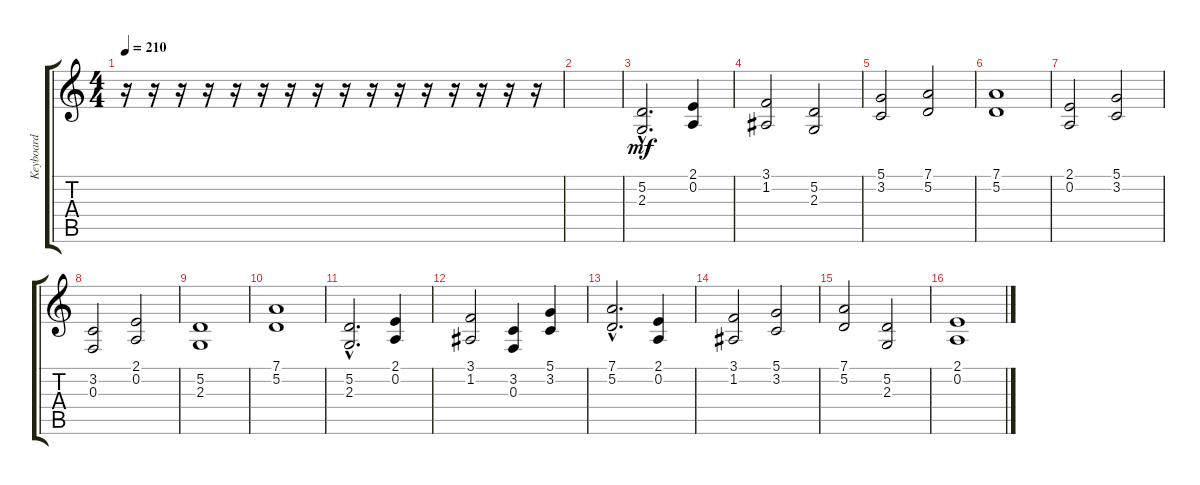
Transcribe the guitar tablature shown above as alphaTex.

\track ("Keyboard" "Keyboard") {instrument stringensemble1}
\staff {score tabs}
\tuning (D4 A3 F3 C3 G2 D2) {hide}
\ts (4 4)
\tempo 210
\clef g2
\ks c
r.16{dy mf} r.16 r.16 r.16 r.16 r.16 r.16 r.16 r.16 r.16 r.16 r.16 r.16 r.16 r.16 r.16 |
|
(5.2{hac} 2.3{hac}).2{d} (2.1 0.2).4 |
(3.1 1.2).2 (5.2 2.3).2 |
(5.1 3.2).2 (7.1 5.2).2 |
(7.1 5.2).1 |
(2.1 0.2).2 (5.1 3.2).2 |
(3.2 0.3).2 (2.1 0.2).2 |
(5.2 2.3).1 |
(7.1 5.2).1 |
(5.2{hac} 2.3{hac}).2{d} (2.1 0.2).4 |
(3.1 1.2).2 (3.2 0.3).4 (5.1 3.2).4 |
(7.1{hac} 5.2{hac}).2{d} (2.1 0.2).4 |
(3.1 1.2).2 (5.1 3.2).2 |
(7.1 5.2).2 (5.2 2.3).2 |
(2.1 0.2).1
